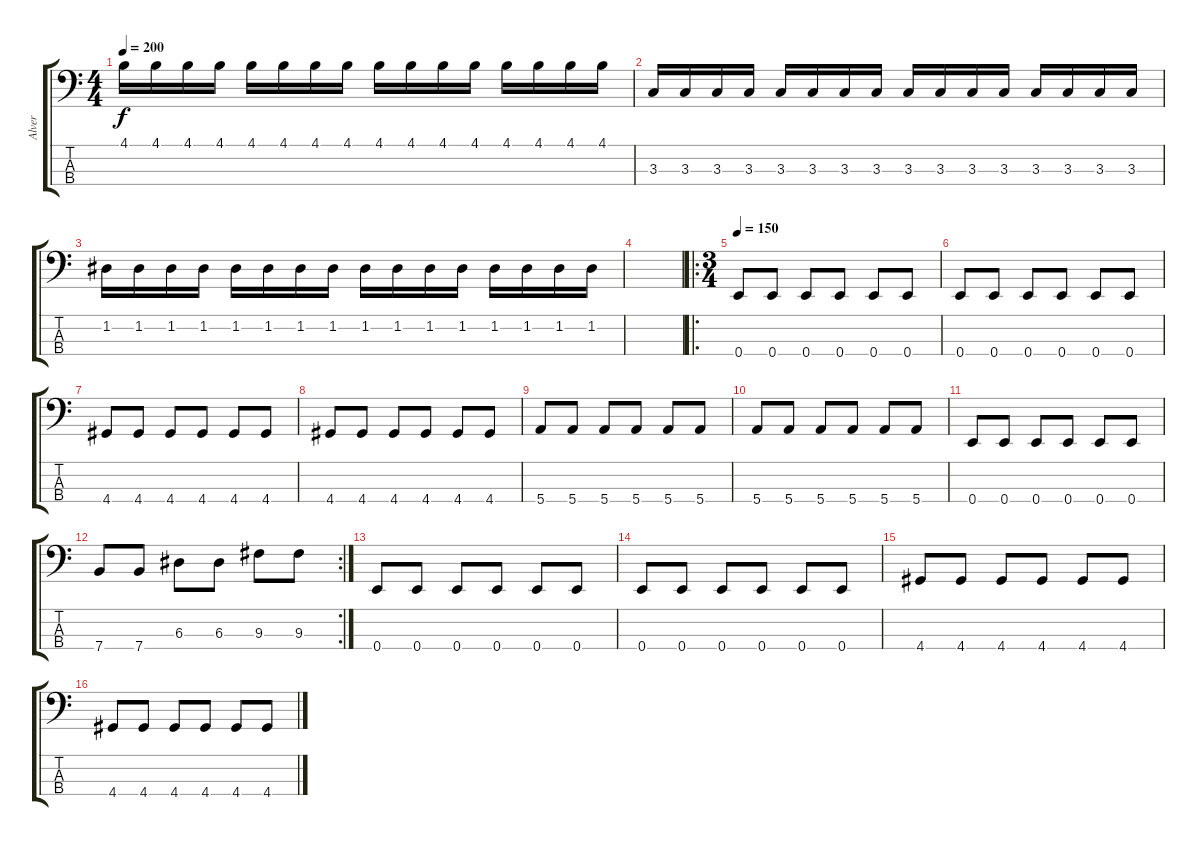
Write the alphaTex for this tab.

\track ("Alver" "Alver") {instrument electricbassfinger}
\staff {score tabs}
\tuning (G2 D2 A1 E1) {hide}
\ts (4 4)
\tempo 200
\clef f4
\ks c
4.1.16{dy f} 4.1.16 4.1.16 4.1.16 4.1.16 4.1.16 4.1.16 4.1.16 4.1.16 4.1.16 4.1.16 4.1.16 4.1.16 4.1.16 4.1.16 4.1.16 |
3.3.16 3.3.16 3.3.16 3.3.16 3.3.16 3.3.16 3.3.16 3.3.16 3.3.16 3.3.16 3.3.16 3.3.16 3.3.16 3.3.16 3.3.16 3.3.16 |
1.2.16 1.2.16 1.2.16 1.2.16 1.2.16 1.2.16 1.2.16 1.2.16 1.2.16 1.2.16 1.2.16 1.2.16 1.2.16 1.2.16 1.2.16 1.2.16 |
|
\ro
\ts (3 4)
\tempo 150
0.4.8 0.4.8 0.4.8 0.4.8 0.4.8 0.4.8 |
0.4.8 0.4.8 0.4.8 0.4.8 0.4.8 0.4.8 |
4.4.8 4.4.8 4.4.8 4.4.8 4.4.8 4.4.8 |
4.4.8 4.4.8 4.4.8 4.4.8 4.4.8 4.4.8 |
5.4.8 5.4.8 5.4.8 5.4.8 5.4.8 5.4.8 |
5.4.8 5.4.8 5.4.8 5.4.8 5.4.8 5.4.8 |
0.4.8 0.4.8 0.4.8 0.4.8 0.4.8 0.4.8 |
\rc 2
7.4.8 7.4.8 6.3.8 6.3.8 9.3.8 9.3.8 |
0.4.8 0.4.8 0.4.8 0.4.8 0.4.8 0.4.8 |
0.4.8 0.4.8 0.4.8 0.4.8 0.4.8 0.4.8 |
4.4.8 4.4.8 4.4.8 4.4.8 4.4.8 4.4.8 |
4.4.8 4.4.8 4.4.8 4.4.8 4.4.8 4.4.8
